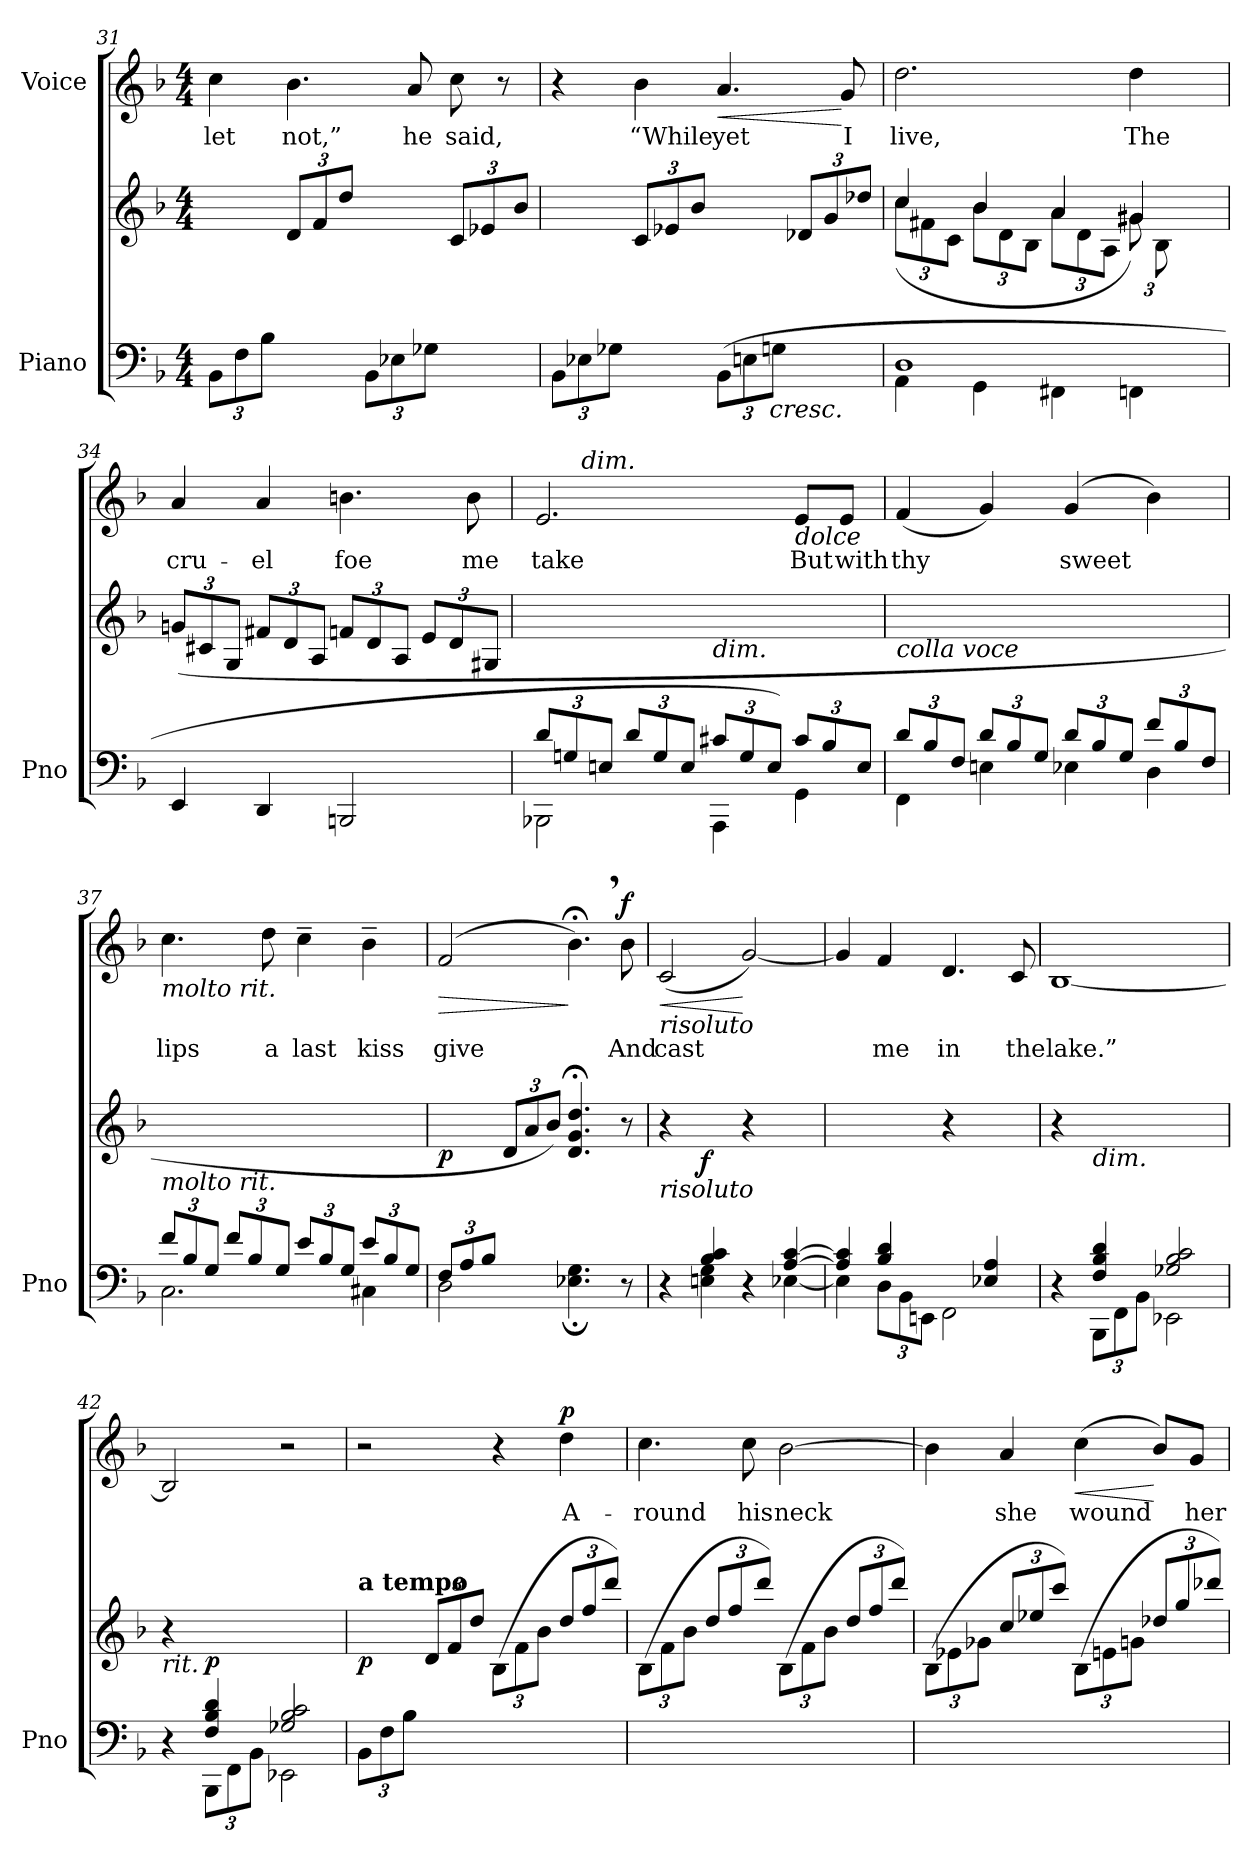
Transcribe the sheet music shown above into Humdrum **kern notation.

**kern	**kern	**dynam	**kern	**text	**dynam
*part2	*part2	*part2	*part1	*part1	*part1
*staff3	*staff2	*staff2/3	*staff1	*staff1	*staff1
*I"Piano	*	*	*I"Voice	*	*
*I'Pno	*	*	*	*	*
*clefF4	*clefG2	*	*clefG2	*	*
*k[b-]	*k[b-]	*	*k[b-]	*	*
*M4/4	*M4/4	*	*M4/4	*	*
*Xbrackettup	*	*	*	*	*
=31	=31	=31	=31	=31	=31
*	*^	*	*	*	*
!	!	!	!	!	!LO:LY:b	!
(12BB-\L	2ryy	4ryy	.	4cc\	let	.
12F\	.	.	.	.	.	.
12B-\J	.	.	.	.	.	.
*	*	*Xbrackettup	*	*	*	*
!	!	!	!	!	!LO:LY:b	!
4ryy	.	12d/L	.	4.b-\	not,”	.
.	.	12f/	.	.	.	.
.	.	12dd/J)	.	.	.	.
(12BB-\L	2ryy	4ryy	.	.	.	.
12E-X\	.	.	.	.	.	.
!	!	!	!	!	!LO:LY:b	!
.	.	.	.	8a/	he	.
12G-X\J	.	.	.	.	.	.
!	!	!	!	!	!LO:LY:b	!
4ryy	.	12c/L	.	8cc\	said,	.
.	.	12e-X/	.	.	.	.
.	.	.	.	8r	.	.
.	.	12b-/J)	.	.	.	.
!!LO:LB:g=z
=32	=32	=32	=32	=32	=32	=32
(12BB-\L	2ryy	4ryy	.	4r	.	.
12E-X\	.	.	.	.	.	.
12G-X\J	.	.	.	.	.	.
!	!	!	!	!	!LO:LY:b	!
4ryy	.	12c/L	.	4b-\	“While	.
.	.	12e-X/	.	.	.	.
.	.	12b-/J)	.	.	.	.
!	!	!	!	!	!LO:LY:b	!LO:HP:b
(12BB-\L	2ryy	4ryy	.	4.a/	yet	<
12En\	.	.	.	.	.	.
!	!	!	!LO:HP:b=2	!	!	!
12Gn\J	.	.	<	.	.	.
4ryy	.	12d-X/L	.	.	.	.
.	.	12g/	.	.	.	.
!	!	!	!	!	!LO:LY:b	!
.	.	.	.	8g/	I	[
.	.	12dd-X/J)	.	.	.	.
!!LO:LB:g=z
=33	=33	=33	=33	=33	=33	=33
*^	*	*	*	*	*	*
*	*^	*	*	*	*	*	*
!	!	!	!	!	!	!	!LO:LY:b	!
12%11ryy	1D	4AA\	4cc/	(>12cc\L	.	2.dd\	live,	.
.	.	.	.	12f#X\	.	.	.	.
.	.	.	.	12c\J	.	.	.	.
.	.	4GG\	4b-/	12b-\L	.	.	.	.
.	.	.	.	12d\	.	.	.	.
.	.	.	.	12B-\J	.	.	.	.
.	.	4FF#X\	4a/	12a\L	.	.	.	.
.	.	.	.	12d\	.	.	.	.
.	.	.	.	12A\J	.	.	.	.
!	!	!	!	!	!	!	!LO:LY:b	!
.	.	4FFn\	4g#X/	12g#\L)	.	4dd\	The	.
.	.	.	.	12B-\	.	.	.	.
12G#X/J	.	.	.	12ryy	.	.	.	.
*v	*v	*v	*	*	*	*	*	*
=34	=34	=34	=34	=34	=34	=34
!	!	!	!	!	!LO:LY:b	!
*	*v	*v	*	*	*	*
4EE/	(12gn/L	.	4a/	cru-	.
.	12c#X/	.	.	.	.
.	12G/J	.	.	.	.
!	!	!	!	!LO:LY:b	!
4DD/	12f#X/L	.	4a/	-el	.
.	12d/	.	.	.	.
.	12A/J	.	.	.	.
!	!	!	!	!LO:LY:b	!
2BBBn/	12fn/L	.	4.bn\	foe	.
.	12d/	.	.	.	.
.	12A/J	.	.	.	.
.	12e/L	.	.	.	.
.	12d/	.	.	.	.
!	!	!	!	!LO:LY:b	!
.	.	.	8b\	me	.
.	12G#X/J	.	.	.	.
!!LO:LB:g=z
=35	=35	=35	=35	=35	=35
*^	*	*	*	*	*
!	!	!	!	!	!LO:LY:b	!
*	*	*	*	*^	*	*
12d/L	2BBB-X\	2ryy	.	2.e/	8ryy	take	.
12Gn/	.	.	.	.	.	.	.
!	!	!	!	!	!LO:TX:a:i:t=dim.	!	!
.	.	.	.	.	8ryy	.	.
12En/J	.	.	.	.	.	.	.
12d/L	.	.	.	.	4ryy	.	.
12G/	.	.	.	.	.	.	.
12E/J	.	.	.	.	.	.	.
!	!	!LO:TX:b:i:t=dim.	!	!	!	!	!
12c#X/L	4AAA\	2ryy	.	.	2ryy	.	.
12G/	.	.	.	.	.	.	.
12E/J)	.	.	.	.	.	.	.
!	!	!	!	!LO:TX:b:i:t=dolce	!	!	!
!	!	!	!	!	!	!LO:LY:b	!
12c#/L	4GG\	.	.	8e/L	.	But	.
12B-/	.	.	.	.	.	.	.
!	!	!	!	!	!	!LO:LY:b	!
.	.	.	.	8e/J	.	with	.
12E/J	.	.	.	.	.	.	.
*	*	*	*	*v	*v	*	*
!!LO:PB:g=z
=36	=36	=36	=36	=36	=36	=36
!	!	!LO:TX:b:i:t=colla voce	!	!	!	!
!	!	!	!	!	!LO:LY:b	!
12d/L	4FF\	1ryy	.	(4f/	thy	.
12B-/	.	.	.	.	.	.
12F/J	.	.	.	.	.	.
12d/L	4En\	.	.	4g/)	.	.
12B-/	.	.	.	.	.	.
12G/J	.	.	.	.	.	.
!	!	!	!	!	!LO:LY:b	!
12d/L	4E-X\	.	.	(4g/	sweet	.
12B-/	.	.	.	.	.	.
12G/J	.	.	.	.	.	.
12f/L	4D\	.	.	4b-\)	.	.
12B-/	.	.	.	.	.	.
12F/J	.	.	.	.	.	.
=37	=37	=37	=37	=37	=37	=37
!	!	!	!	!LO:TX:b:i:t=molto rit.	!	!
!	!	!LO:TX:b:i:t=molto rit.	!	!	!	!
!	!	!	!	!	!LO:LY:b	!
12f/L	2.C\	1ryy	.	4.cc\	lips	.
12B-/	.	.	.	.	.	.
12G/J	.	.	.	.	.	.
12f/L	.	.	.	.	.	.
12B-/	.	.	.	.	.	.
!	!	!	!	!	!LO:LY:b	!
.	.	.	.	8dd\	a	.
12G/J	.	.	.	.	.	.
!	!	!	!	!	!LO:LY:b	!
12e/L	.	.	.	4cc~\	last	.
12B-/	.	.	.	.	.	.
12G/J	.	.	.	.	.	.
!	!	!	!	!	!LO:LY:b	!
12e/L	4C#X\	.	.	4b-~\	kiss	.
12B-/	.	.	.	.	.	.
12G/J	.	.	.	.	.	.
=38	=38	=38	=38	=38	=38	=38
!	!	!	!LO:DY:b	!	!LO:LY:b	!LO:HP:b
(>12F/L	2D\	4ryy	p	(2f/	give	>
12A/	.	.	.	.	.	.
12B-/J	.	.	.	.	.	.
2.ryy	.	12d/L	.	.	.	.
.	.	12a/	.	.	.	.
.	.	12b-/J)	.	.	.	.
.	4.E-X\;< 4.G\;<	4.d/;< 4.g/;< 4.dd/;<	[	4.b-;<,\)	.	]
!	!	!	!	!	!LO:LY:b	!LO:DY:a
.	8r	8r	.	8b-\	And	f
!!LO:LB:g=z
=39	=39	=39	=39	=39	=39	=39
!	!	!	!	!LO:TX:b:i:t=risoluto	!	!
!	!	!LO:TX:b:i:t=risoluto	!	!	!	!
!	!	!	!	!	!LO:LY:b	!LO:HP:b
4ryy	4r	4r	.	(2c/	cast	<
!	!	!	!LO:DY:b	!	!	!
4B-/ 4c/	4En\ 4G\	4ryy	f	.	.	.
4ryy	4r	4r	.	[2g/)	.	[
[>4A/ [4c/	[<4E-X\	4ryy	.	.	.	.
=40	=40	=40	=40	=40	=40	=40
4A/] 4c/]	4E-\]	2ryy	.	4g/]	.	.
!	!	!	!	!	!LO:LY:b	!
4B-/ 4d/	12D\L	.	.	4f/	me	.
.	12BB-\	.	.	.	.	.
.	12EEn\J	.	.	.	.	.
!	!	!	!	!	!LO:LY:b	!
4ryy	2FF\	4r	.	4.d/	in	.
4E-X/ 4A/	.	4ryy	.	.	.	.
!	!	!	!	!	!LO:LY:b	!
.	.	.	.	8c/	the	.
=41	=41	=41	=41	=41	=41	=41
!	!	!	!	!	!LO:LY:b	!
4ryy	4r	4r	.	[1B-	lake.”	.
!	!	!LO:TX:b:i:t=dim.	!	!	!	!
4F/ 4B-/ 4d/	12BBB-\L	2.ryy	.	.	.	.
.	12FF\	.	.	.	.	.
.	12BB-\J	.	.	.	.	.
2G-X/ 2B-/ 2c/	2EE-X\	.	.	.	.	.
=42	=42	=42	=42	=42	=42	=42
!	!	!LO:TX:b:i:t=rit.	!	!	!	!
4ryy	4r	4r	.	2B-/]	.	.
!	!	!	!LO:DY:b	!	!	!
4F/ 4B-/ 4d/	12BBB-\L	2.ryy	p	.	.	.
.	12FF\	.	.	.	.	.
.	12BB-\J	.	.	.	.	.
2G-X/ 2B-/ 2c/	2EE-X\	.	.	2r	.	.
!!LO:PB:g=z
=43	=43	=43	=43	=43	=43	=43
*brackettup	*	*	*	*	*	*
!	!	!LO:TX:a:B:t=a tempo	!	!	!	!
!	!	!	!LO:DY:b	!	!	!
(>12BB-\L	1ryy	4ryy	p	2r	.	.
12F\	.	.	.	.	.	.
12B-\J	.	.	.	.	.	.
2.ryy	.	12d/L	.	.	.	.
.	.	12f/	.	.	.	.
.	.	12dd/J)	.	.	.	.
.	.	(12B-\L	.	4r	.	.
.	.	12f\	.	.	.	.
.	.	12b-\J	.	.	.	.
!	!	!	!	!	!LO:LY:b	!LO:DY:a
.	.	12dd/L	.	4dd\	A-	p
.	.	12ff/	.	.	.	.
.	.	12ddd/J)	.	.	.	.
*v	*v	*	*	*	*	*
=44	=44	=44	=44	=44	=44
!	!	!	!	!LO:LY:b	!
1ryy	(12B-\L	.	4.cc\	-round	.
.	12f\	.	.	.	.
.	12b-\J	.	.	.	.
.	12dd/L	.	.	.	.
.	12ff/	.	.	.	.
!	!	!	!	!LO:LY:b	!
.	.	.	8cc\	his	.
.	12ddd/J)	.	.	.	.
!	!	!	!	!LO:LY:b	!
.	(12B-\L	.	[2b-\	neck	.
.	12f\	.	.	.	.
.	12b-\J	.	.	.	.
.	12dd/L	.	.	.	.
.	12ff/	.	.	.	.
.	12ddd/J)	.	.	.	.
!!LO:LB:g=z
=45	=45	=45	=45	=45	=45
1ryy	(12B-\L	.	4b-\]	.	.
.	12e-X\	.	.	.	.
.	12g-X\J	.	.	.	.
!	!	!	!	!LO:LY:b	!
.	12cc/L	.	4a/	she	.
.	12ee-X/	.	.	.	.
.	12ccc/J)	.	.	.	.
!	!	!	!	!LO:LY:b	!LO:HP:b
.	(12B-\L	.	(4cc\	wound	<
.	12en\	.	.	.	.
.	12gn\J	.	.	.	.
.	12dd-X/L	.	8b-/L)	.	[
.	12gg/	.	.	.	.
!	!	!	!	!LO:LY:b	!
.	.	.	8g/J	her	.
.	12ddd-X/J)	.	.	.	.
=	=	=	=	=	=
*-	*-	*-	*-	*-	*-
